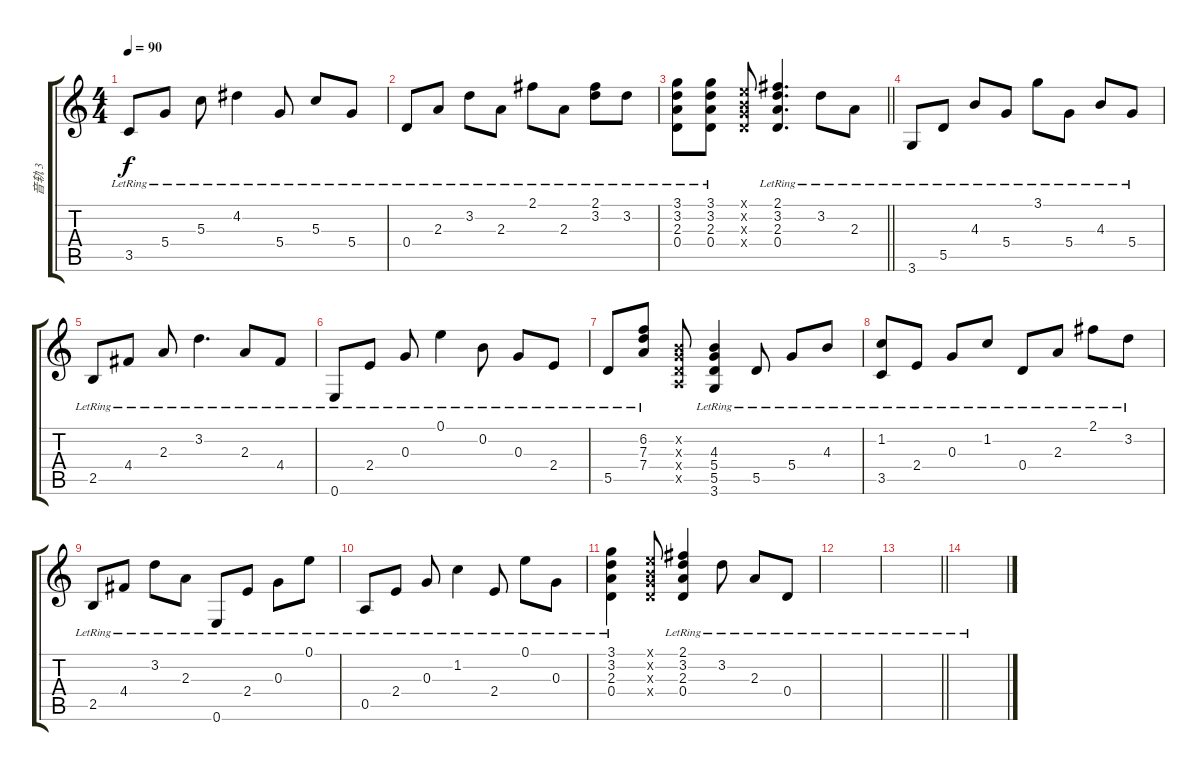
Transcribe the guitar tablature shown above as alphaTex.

\track ("音轨 3" "音轨 3") {instrument acousticguitarsteel}
\staff {score tabs}
\tuning (E4 B3 G3 D3 A2 E2) {hide}
\ts (4 4)
\tempo 90
\clef g2
\ks c
3.5{lr}.8{dy f} 5.4{lr}.8 5.3{lr}.8 4.2{lr}.4 5.4{lr}.8 5.3{lr}.8 5.4{lr}.8 |
0.4{lr}.8 2.3{lr}.8 3.2{lr}.8 2.3{lr}.8 2.1{lr}.8 2.3{lr}.8 (2.1{lr} 3.2{lr}).8 3.2{lr}.8 |
\barLineRight lightlight
(3.1{lr} 3.2{lr} 2.3{lr} 0.4{lr}).8 (3.1{lr} 3.2{lr} 2.3{lr} 0.4{lr}).8 (0.1{x} 0.2{x} 0.3{x} 0.4{x}).8 (2.1{lr} 3.2{lr} 2.3{lr} 0.4{lr}).4{d} 3.2{lr}.8 2.3{lr}.8 |
3.6{lr}.8 5.5{lr}.8 4.3{lr}.8 5.4{lr}.8 3.1{lr}.8 5.4{lr}.8 4.3{lr}.8 5.4{lr}.8 |
2.5{lr}.8 4.4{lr}.8 2.3{lr}.8 3.2{lr}.4{d} 2.3{lr}.8 4.4{lr}.8 |
0.6{lr}.8 2.4{lr}.8 0.3{lr}.8 0.1{lr}.4 0.2{lr}.8 0.3{lr}.8 2.4{lr}.8 |
5.5{lr}.8 (6.2{lr} 7.3{lr} 7.4{lr}).8 (0.2{x} 0.3{x} 0.4{x} 0.5{x}).8 (4.3{lr} 5.4{lr} 5.5{lr} 3.6{lr}).4 5.5{lr}.8 5.4{lr}.8 4.3{lr}.8 |
(1.2{lr} 3.5{lr}).8 2.4{lr}.8 0.3{lr}.8 1.2{lr}.8 0.4{lr}.8 2.3{lr}.8 2.1{lr}.8 3.2{lr}.8 |
2.5{lr}.8 4.4{lr}.8 3.2{lr}.8 2.3{lr}.8 0.6{lr}.8 2.4{lr}.8 0.3{lr}.8 0.1{lr}.8 |
0.5{lr}.8 2.4{lr}.8 0.3{lr}.8 1.2{lr}.4 2.4{lr}.8 0.1{lr}.8 0.3{lr}.8 |
(3.1{lr} 3.2{lr} 2.3{lr} 0.4{lr}).4 (0.1{x} 0.2{x} 0.3{x} 0.4{x}).8 (2.1{lr} 3.2{lr} 2.3{lr} 0.4{lr}).4 3.2{lr}.8 2.3{lr}.8 0.4{lr}.8 |
|
\barLineRight lightlight
|
\section ("" "")
